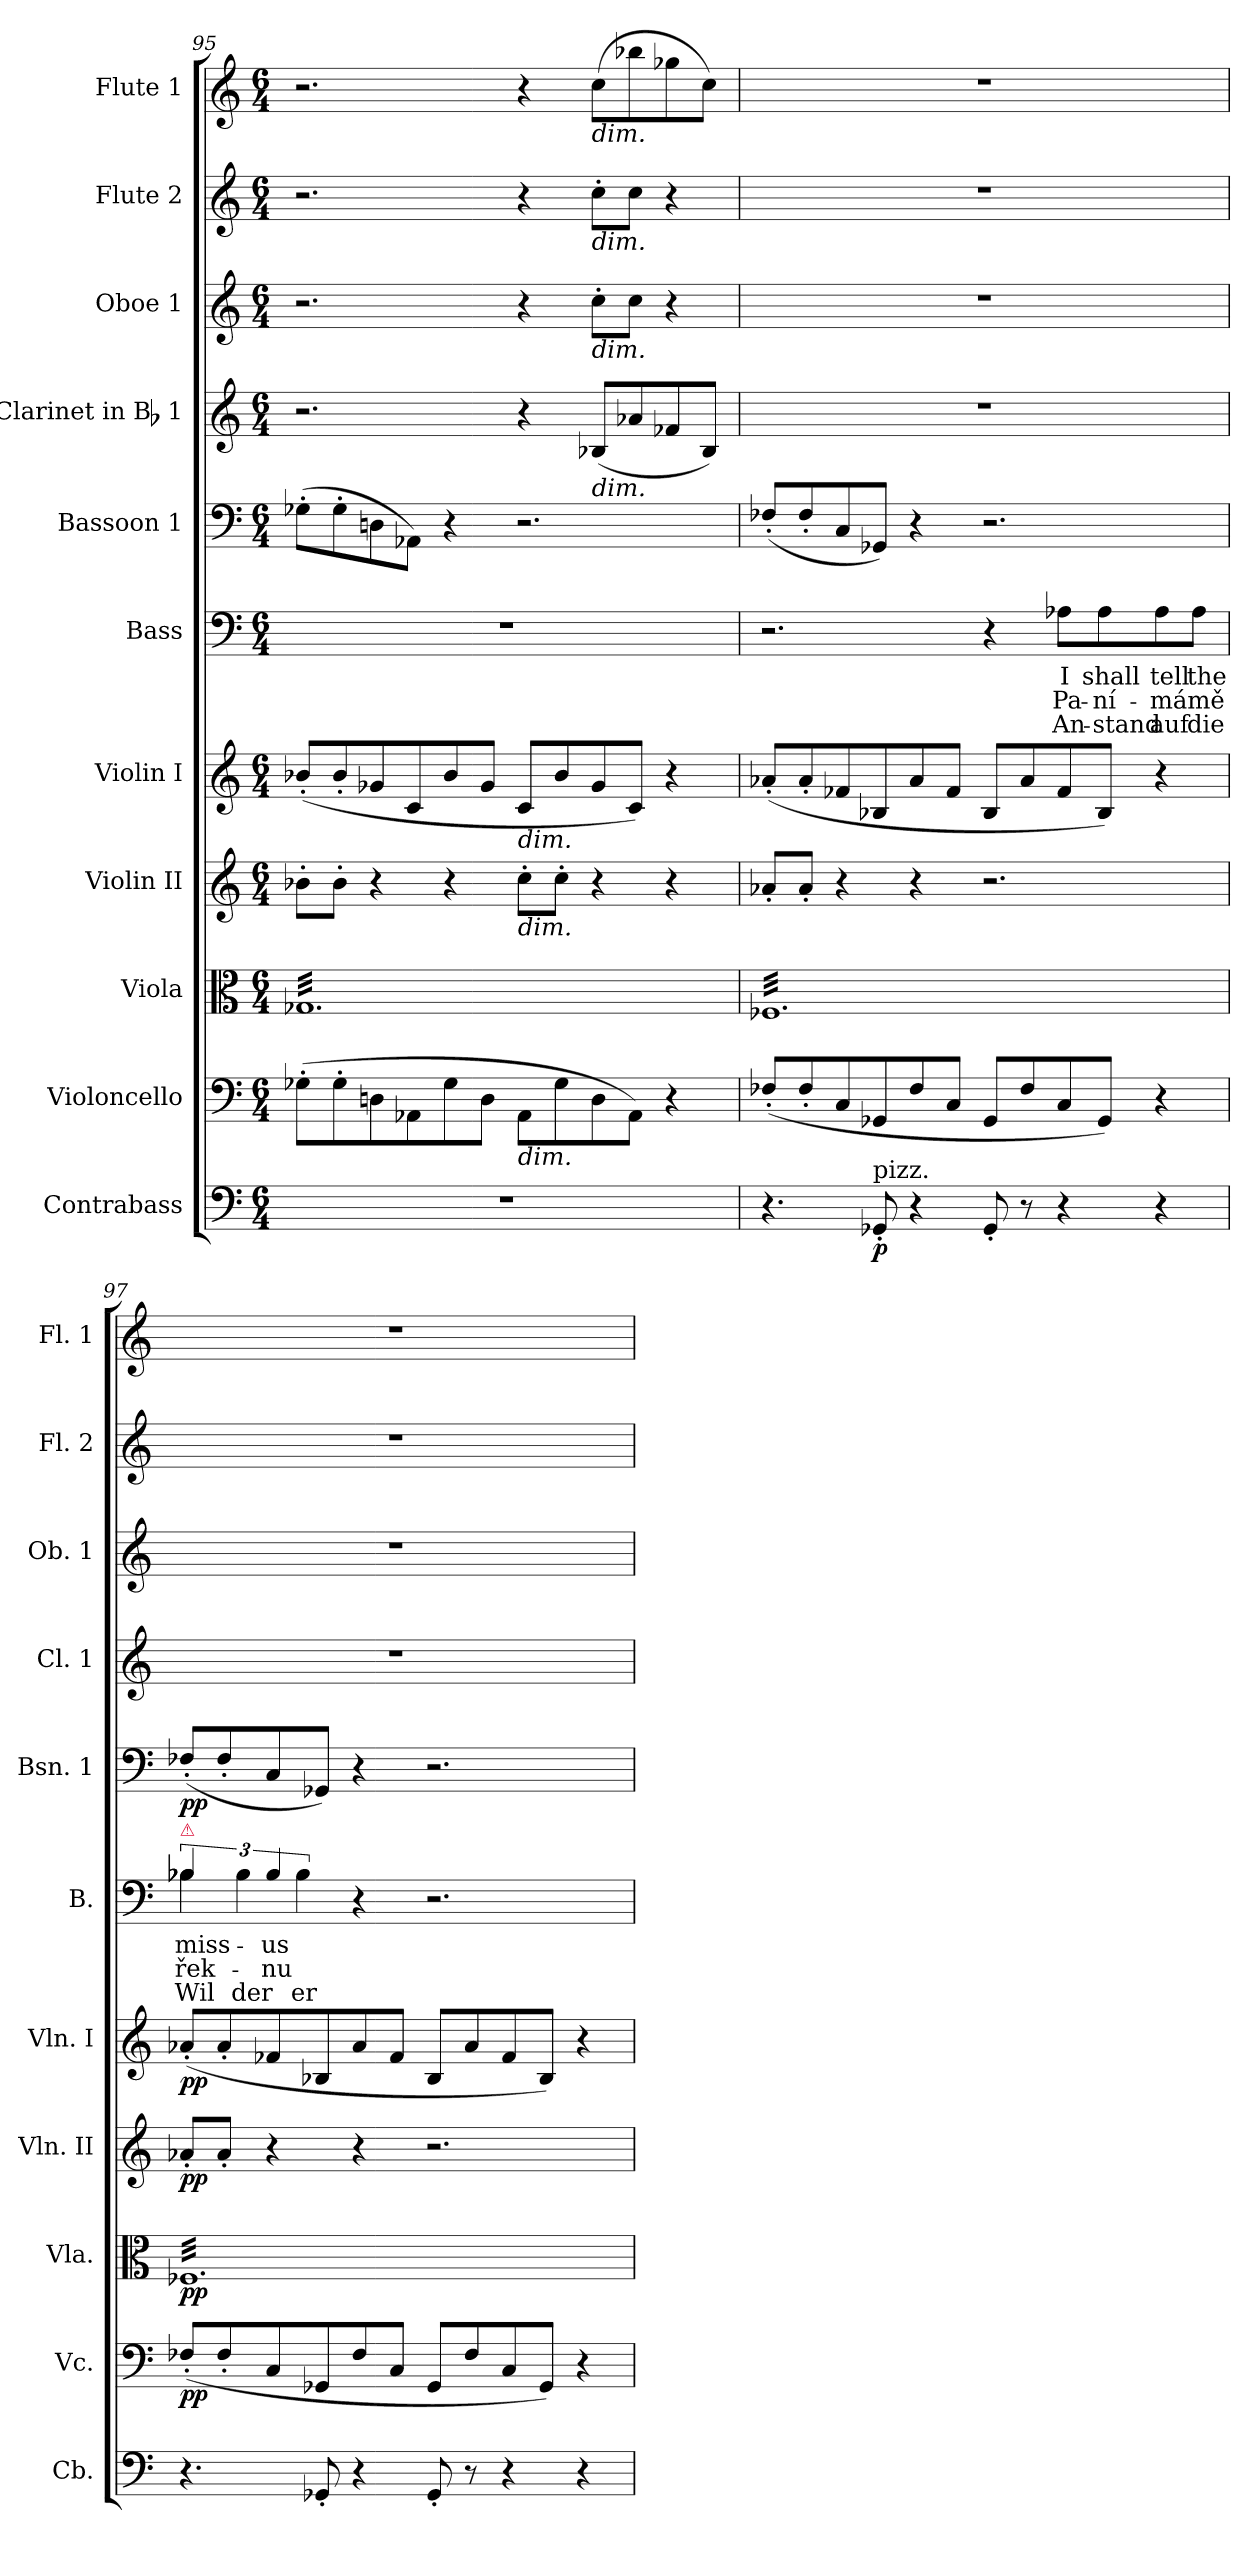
**kern	**dynam	**kern	**dynam	**kern	**dynam	**kern	**dynam	**kern	**dynam	**kern	**text	**text	**text	**kern	**dynam	**kern	**kern	**kern	**kern
*part11	*part11	*part10	*part10	*part9	*part9	*part8	*part8	*part7	*part7	*part6	*part6	*part6	*part6	*part5	*part5	*part4	*part3	*part2	*part1
*staff11	*staff11	*staff10	*staff10	*staff9	*staff9	*staff8	*staff8	*staff7	*staff7	*staff6	*staff6	*staff6	*staff6	*staff5	*staff5	*staff4	*staff3	*staff2	*staff1
*I"Contrabass	*	*I"Violoncello	*	*I"Viola	*	*I"Violin II	*	*I"Violin I	*	*I"Bass	*	*	*	*I"Bassoon 1	*	*I"Clarinet in Bb 1	*I"Oboe 1	*I"Flute 2	*I"Flute 1
*I'Cb.	*	*I'Vc.	*	*I'Vla.	*	*I'Vln. II	*	*I'Vln. I	*	*I'B.	*	*	*	*I'Bsn. 1	*	*I'Cl. 1	*I'Ob. 1	*I'Fl. 2	*I'Fl. 1
*clefF4	*	*clefF4	*	*clefC3	*	*clefG2	*	*clefG2	*	*clefF4	*	*	*	*clefF4	*	*clefG2	*clefG2	*clefG2	*clefG2
*ITrd7c12	*	*	*	*	*	*	*	*	*	*	*	*	*	*	*	*ITrd1c2	*	*	*
*k[]	*	*k[]	*	*k[]	*	*k[]	*	*k[]	*	*k[]	*	*	*	*k[]	*	*k[b-e-]	*k[]	*k[]	*k[]
*C:	*	*C:	*	*C:	*	*C:	*	*C:	*	*C:	*	*	*	*C:	*	*B-:	*C:	*C:	*C:
*M6/4	*	*M6/4	*	*M6/4	*	*M6/4	*	*M6/4	*	*M6/4	*	*	*	*M6/4	*	*M6/4	*M6/4	*M6/4	*M6/4
=95	=95	=95	=95	=95	=95	=95	=95	=95	=95	=95	=95	=95	=95	=95	=95	=95	=95	=95	=95
*	*	*	*	*tremolo	*	*	*	*	*	*	*	*	*	*	*	*	*	*	*
2%3r	.	(8G-X'L	.	32G-XLLL	.	8b-X'L	.	(8b-X'L	.	2%3r	.	.	.	(8G-X'L	.	2.r	2.r	2.r	2.r
.	.	.	.	32G-X	.	.	.	.	.	.	.	.	.	.	.	.	.	.	.
.	.	.	.	32G-X	.	.	.	.	.	.	.	.	.	.	.	.	.	.	.
.	.	.	.	32G-X	.	.	.	.	.	.	.	.	.	.	.	.	.	.	.
.	.	8G-'	.	32G-X	.	8b-'J	.	8b-'	.	.	.	.	.	8G-'	.	.	.	.	.
.	.	.	.	32G-X	.	.	.	.	.	.	.	.	.	.	.	.	.	.	.
.	.	.	.	32G-X	.	.	.	.	.	.	.	.	.	.	.	.	.	.	.
.	.	.	.	32G-X	.	.	.	.	.	.	.	.	.	.	.	.	.	.	.
.	.	8Dn	.	32G-X	.	4r	.	8g-X	.	.	.	.	.	8Dn	.	.	.	.	.
.	.	.	.	32G-X	.	.	.	.	.	.	.	.	.	.	.	.	.	.	.
.	.	.	.	32G-X	.	.	.	.	.	.	.	.	.	.	.	.	.	.	.
.	.	.	.	32G-X	.	.	.	.	.	.	.	.	.	.	.	.	.	.	.
.	.	8AA-X	.	32G-X	.	.	.	8c	.	.	.	.	.	8AA-XJ)	.	.	.	.	.
.	.	.	.	32G-X	.	.	.	.	.	.	.	.	.	.	.	.	.	.	.
.	.	.	.	32G-X	.	.	.	.	.	.	.	.	.	.	.	.	.	.	.
.	.	.	.	32G-X	.	.	.	.	.	.	.	.	.	.	.	.	.	.	.
.	.	8G-	.	32G-X	.	4r	.	8b-	.	.	.	.	.	4r	.	.	.	.	.
.	.	.	.	32G-X	.	.	.	.	.	.	.	.	.	.	.	.	.	.	.
.	.	.	.	32G-X	.	.	.	.	.	.	.	.	.	.	.	.	.	.	.
.	.	.	.	32G-X	.	.	.	.	.	.	.	.	.	.	.	.	.	.	.
.	.	8DJ	.	32G-X	.	.	.	8g-J	.	.	.	.	.	.	.	.	.	.	.
.	.	.	.	32G-X	.	.	.	.	.	.	.	.	.	.	.	.	.	.	.
.	.	.	.	32G-X	.	.	.	.	.	.	.	.	.	.	.	.	.	.	.
.	.	.	.	32G-X	.	.	.	.	.	.	.	.	.	.	.	.	.	.	.
!	!	!	!	!	!	!	!	!LO:TX:b:i:t=dim.	!	!	!	!	!	!	!	!	!	!	!
!	!	!	!	!	!	!LO:TX:b:i:t=dim.	!	!	!	!	!	!	!	!	!	!	!	!	!
!	!	!LO:TX:b:i:t=dim.	!	!	!	!	!	!	!	!	!	!	!	!	!	!	!	!	!
.	.	8AA-L	.	32G-X	.	8cc'L	.	8cL	.	.	.	.	.	2.r	.	4r	4r	4r	4r
.	.	.	.	32G-X	.	.	.	.	.	.	.	.	.	.	.	.	.	.	.
.	.	.	.	32G-X	.	.	.	.	.	.	.	.	.	.	.	.	.	.	.
.	.	.	.	32G-X	.	.	.	.	.	.	.	.	.	.	.	.	.	.	.
.	.	8G-	.	32G-X	.	8cc'J	.	8b-	.	.	.	.	.	.	.	.	.	.	.
.	.	.	.	32G-X	.	.	.	.	.	.	.	.	.	.	.	.	.	.	.
.	.	.	.	32G-X	.	.	.	.	.	.	.	.	.	.	.	.	.	.	.
.	.	.	.	32G-X	.	.	.	.	.	.	.	.	.	.	.	.	.	.	.
!	!	!	!	!	!	!	!	!	!	!	!	!	!	!	!	!	!	!	!LO:TX:b:i:t=dim.
!	!	!	!	!	!	!	!	!	!	!	!	!	!	!	!	!	!	!LO:TX:b:i:t=dim.	!
!	!	!	!	!	!	!	!	!	!	!	!	!	!	!	!	!	!LO:TX:b:i:t=dim.	!	!
!	!	!	!	!	!	!	!	!	!	!	!	!	!	!	!	!LO:TX:b:i:t=dim.	!	!	!
.	.	8D	.	32G-X	.	4r	.	8g-	.	.	.	.	.	.	.	(8A-XL	8cc'L	8cc'L	(8ccL
.	.	.	.	32G-X	.	.	.	.	.	.	.	.	.	.	.	.	.	.	.
.	.	.	.	32G-X	.	.	.	.	.	.	.	.	.	.	.	.	.	.	.
.	.	.	.	32G-X	.	.	.	.	.	.	.	.	.	.	.	.	.	.	.
.	.	8AA-J)	.	32G-X	.	.	.	8cJ)	.	.	.	.	.	.	.	8g-X	8ccJ	8ccJ	8bb-X
.	.	.	.	32G-X	.	.	.	.	.	.	.	.	.	.	.	.	.	.	.
.	.	.	.	32G-X	.	.	.	.	.	.	.	.	.	.	.	.	.	.	.
.	.	.	.	32G-X	.	.	.	.	.	.	.	.	.	.	.	.	.	.	.
.	.	4r	.	32G-X	.	4r	.	4r	.	.	.	.	.	.	.	8e--X	4r	4r	8gg-X
.	.	.	.	32G-X	.	.	.	.	.	.	.	.	.	.	.	.	.	.	.
.	.	.	.	32G-X	.	.	.	.	.	.	.	.	.	.	.	.	.	.	.
.	.	.	.	32G-X	.	.	.	.	.	.	.	.	.	.	.	.	.	.	.
.	.	.	.	32G-X	.	.	.	.	.	.	.	.	.	.	.	8A-J)	.	.	8ccJ)
.	.	.	.	32G-X	.	.	.	.	.	.	.	.	.	.	.	.	.	.	.
.	.	.	.	32G-X	.	.	.	.	.	.	.	.	.	.	.	.	.	.	.
.	.	.	.	32G-XJJJ	.	.	.	.	.	.	.	.	.	.	.	.	.	.	.
=96	=96	=96	=96	=96	=96	=96	=96	=96	=96	=96	=96	=96	=96	=96	=96	=96	=96	=96	=96
4.r	.	(>8F-X'L	.	32F-XLLL	.	8a-X'L	.	(8a-X'L	.	2.r	.	.	.	(8F-X'L	.	2%3r	2%3r	2%3r	2%3r
.	.	.	.	32F-X	.	.	.	.	.	.	.	.	.	.	.	.	.	.	.
.	.	.	.	32F-X	.	.	.	.	.	.	.	.	.	.	.	.	.	.	.
.	.	.	.	32F-X	.	.	.	.	.	.	.	.	.	.	.	.	.	.	.
.	.	8F-'	.	32F-X	.	8a-'J	.	8a-'	.	.	.	.	.	8F-'	.	.	.	.	.
.	.	.	.	32F-X	.	.	.	.	.	.	.	.	.	.	.	.	.	.	.
.	.	.	.	32F-X	.	.	.	.	.	.	.	.	.	.	.	.	.	.	.
.	.	.	.	32F-X	.	.	.	.	.	.	.	.	.	.	.	.	.	.	.
.	.	8C	.	32F-X	.	4r	.	8f-X	.	.	.	.	.	8C	.	.	.	.	.
.	.	.	.	32F-X	.	.	.	.	.	.	.	.	.	.	.	.	.	.	.
.	.	.	.	32F-X	.	.	.	.	.	.	.	.	.	.	.	.	.	.	.
.	.	.	.	32F-X	.	.	.	.	.	.	.	.	.	.	.	.	.	.	.
!LO:TX:a:t=pizz.	!	!	!	!	!	!	!	!	!	!	!	!	!	!	!	!	!	!	!
8GGG-X'	p	8GG-X	.	32F-X	.	.	.	8B-X	.	.	.	.	.	8GG-XJ)	.	.	.	.	.
.	.	.	.	32F-X	.	.	.	.	.	.	.	.	.	.	.	.	.	.	.
.	.	.	.	32F-X	.	.	.	.	.	.	.	.	.	.	.	.	.	.	.
.	.	.	.	32F-X	.	.	.	.	.	.	.	.	.	.	.	.	.	.	.
4r	.	8F-	.	32F-X	.	4r	.	8a-	.	.	.	.	.	4r	.	.	.	.	.
.	.	.	.	32F-X	.	.	.	.	.	.	.	.	.	.	.	.	.	.	.
.	.	.	.	32F-X	.	.	.	.	.	.	.	.	.	.	.	.	.	.	.
.	.	.	.	32F-X	.	.	.	.	.	.	.	.	.	.	.	.	.	.	.
.	.	8CJ	.	32F-X	.	.	.	8f-J	.	.	.	.	.	.	.	.	.	.	.
.	.	.	.	32F-X	.	.	.	.	.	.	.	.	.	.	.	.	.	.	.
.	.	.	.	32F-X	.	.	.	.	.	.	.	.	.	.	.	.	.	.	.
.	.	.	.	32F-X	.	.	.	.	.	.	.	.	.	.	.	.	.	.	.
8GGG-'	.	8GG-L	.	32F-X	.	2.r	.	8B-L	.	4r	.	.	.	2.r	.	.	.	.	.
.	.	.	.	32F-X	.	.	.	.	.	.	.	.	.	.	.	.	.	.	.
.	.	.	.	32F-X	.	.	.	.	.	.	.	.	.	.	.	.	.	.	.
.	.	.	.	32F-X	.	.	.	.	.	.	.	.	.	.	.	.	.	.	.
8r	.	8F-	.	32F-X	.	.	.	8a-	.	.	.	.	.	.	.	.	.	.	.
.	.	.	.	32F-X	.	.	.	.	.	.	.	.	.	.	.	.	.	.	.
.	.	.	.	32F-X	.	.	.	.	.	.	.	.	.	.	.	.	.	.	.
.	.	.	.	32F-X	.	.	.	.	.	.	.	.	.	.	.	.	.	.	.
4r	.	8C	.	32F-X	.	.	.	8f-	.	8A-X\L	I	Pa-	An-	.	.	.	.	.	.
.	.	.	.	32F-X	.	.	.	.	.	.	.	.	.	.	.	.	.	.	.
.	.	.	.	32F-X	.	.	.	.	.	.	.	.	.	.	.	.	.	.	.
.	.	.	.	32F-X	.	.	.	.	.	.	.	.	.	.	.	.	.	.	.
.	.	8GG-J)	.	32F-X	.	.	.	8B-J)	.	8A-\	shall	ní-	stand	.	.	.	.	.	.
.	.	.	.	32F-X	.	.	.	.	.	.	.	.	.	.	.	.	.	.	.
.	.	.	.	32F-X	.	.	.	.	.	.	.	.	.	.	.	.	.	.	.
.	.	.	.	32F-X	.	.	.	.	.	.	.	.	.	.	.	.	.	.	.
4r	.	4r	.	32F-X	.	.	.	4r	.	8A-\	tell	mámě	auf	.	.	.	.	.	.
.	.	.	.	32F-X	.	.	.	.	.	.	.	.	.	.	.	.	.	.	.
.	.	.	.	32F-X	.	.	.	.	.	.	.	.	.	.	.	.	.	.	.
.	.	.	.	32F-X	.	.	.	.	.	.	.	.	.	.	.	.	.	.	.
.	.	.	.	32F-X	.	.	.	.	.	8A-\J	the	.	die	.	.	.	.	.	.
.	.	.	.	32F-X	.	.	.	.	.	.	.	.	.	.	.	.	.	.	.
.	.	.	.	32F-X	.	.	.	.	.	.	.	.	.	.	.	.	.	.	.
.	.	.	.	32F-XJJJ	.	.	.	.	.	.	.	.	.	.	.	.	.	.	.
=97	=97	=97	=97	=97	=97	=97	=97	=97	=97	=97	=97	=97	=97	=97	=97	=97	=97	=97	=97
*	*	*	*	*	*	*	*	*	*	*^	*	*	*	*	*	*	*	*	*
!	!	!	!	!	!	!	!	!	!	!LO:TX:a:color=crimson:t=⚠	!	!	!	!	!	!	!	!	!	!
4.r	.	(8F-X'L	pp	32F-XLLL	pp	8a-X'L	pp	(8a-X'L	pp	4B-X	6B-X!	miss-	řek-	Wil	(8F-X'L	pp	2%3r	2%3r	2%3r	2%3r
.	.	.	.	32F-X	.	.	.	.	.	.	.	.	.	.	.	.	.	.	.	.
.	.	.	.	32F-X	.	.	.	.	.	.	.	.	.	.	.	.	.	.	.	.
.	.	.	.	32F-X	.	.	.	.	.	.	.	.	.	.	.	.	.	.	.	.
.	.	8F-'	.	32F-X	.	8a-'J	.	8a-'	.	.	.	.	.	.	8F-'	.	.	.	.	.
.	.	.	.	32F-X	.	.	.	.	.	.	.	.	.	.	.	.	.	.	.	.
.	.	.	.	.	.	.	.	.	.	.	6B-!	.	.	der	.	.	.	.	.	.
.	.	.	.	32F-X	.	.	.	.	.	.	.	.	.	.	.	.	.	.	.	.
.	.	.	.	32F-X	.	.	.	.	.	.	.	.	.	.	.	.	.	.	.	.
.	.	8C	.	32F-X	.	4r	.	8f-X	.	4B-	.	-us	nu	.	8C	.	.	.	.	.
.	.	.	.	32F-X	.	.	.	.	.	.	.	.	.	.	.	.	.	.	.	.
.	.	.	.	32F-X	.	.	.	.	.	.	.	.	.	.	.	.	.	.	.	.
.	.	.	.	.	.	.	.	.	.	.	6B-!	.	.	er	.	.	.	.	.	.
.	.	.	.	32F-X	.	.	.	.	.	.	.	.	.	.	.	.	.	.	.	.
8GGG-X'	.	8GG-X	.	32F-X	.	.	.	8B-X	.	.	.	.	.	.	8GG-XJ)	.	.	.	.	.
.	.	.	.	32F-X	.	.	.	.	.	.	.	.	.	.	.	.	.	.	.	.
.	.	.	.	32F-X	.	.	.	.	.	.	.	.	.	.	.	.	.	.	.	.
.	.	.	.	32F-X	.	.	.	.	.	.	.	.	.	.	.	.	.	.	.	.
4r	.	8F-	.	32F-X	.	4r	.	8a-	.	4r	4ryy	.	.	.	4r	.	.	.	.	.
.	.	.	.	32F-X	.	.	.	.	.	.	.	.	.	.	.	.	.	.	.	.
.	.	.	.	32F-X	.	.	.	.	.	.	.	.	.	.	.	.	.	.	.	.
.	.	.	.	32F-X	.	.	.	.	.	.	.	.	.	.	.	.	.	.	.	.
.	.	8CJ	.	32F-X	.	.	.	8f-J	.	.	.	.	.	.	.	.	.	.	.	.
.	.	.	.	32F-X	.	.	.	.	.	.	.	.	.	.	.	.	.	.	.	.
.	.	.	.	32F-X	.	.	.	.	.	.	.	.	.	.	.	.	.	.	.	.
.	.	.	.	32F-X	.	.	.	.	.	.	.	.	.	.	.	.	.	.	.	.
8GGG-'	.	8GG-L	.	32F-X	.	2.r	.	8B-L	.	2.r	2.ryy	.	.	.	2.r	.	.	.	.	.
.	.	.	.	32F-X	.	.	.	.	.	.	.	.	.	.	.	.	.	.	.	.
.	.	.	.	32F-X	.	.	.	.	.	.	.	.	.	.	.	.	.	.	.	.
.	.	.	.	32F-X	.	.	.	.	.	.	.	.	.	.	.	.	.	.	.	.
8r	.	8F-	.	32F-X	.	.	.	8a-	.	.	.	.	.	.	.	.	.	.	.	.
.	.	.	.	32F-X	.	.	.	.	.	.	.	.	.	.	.	.	.	.	.	.
.	.	.	.	32F-X	.	.	.	.	.	.	.	.	.	.	.	.	.	.	.	.
.	.	.	.	32F-X	.	.	.	.	.	.	.	.	.	.	.	.	.	.	.	.
4r	.	8C	.	32F-X	.	.	.	8f-	.	.	.	.	.	.	.	.	.	.	.	.
.	.	.	.	32F-X	.	.	.	.	.	.	.	.	.	.	.	.	.	.	.	.
.	.	.	.	32F-X	.	.	.	.	.	.	.	.	.	.	.	.	.	.	.	.
.	.	.	.	32F-X	.	.	.	.	.	.	.	.	.	.	.	.	.	.	.	.
.	.	8GG-J)	.	32F-X	.	.	.	8B-J)	.	.	.	.	.	.	.	.	.	.	.	.
.	.	.	.	32F-X	.	.	.	.	.	.	.	.	.	.	.	.	.	.	.	.
.	.	.	.	32F-X	.	.	.	.	.	.	.	.	.	.	.	.	.	.	.	.
.	.	.	.	32F-X	.	.	.	.	.	.	.	.	.	.	.	.	.	.	.	.
4r	.	4r	.	32F-X	.	.	.	4r	.	.	.	.	.	.	.	.	.	.	.	.
.	.	.	.	32F-X	.	.	.	.	.	.	.	.	.	.	.	.	.	.	.	.
.	.	.	.	32F-X	.	.	.	.	.	.	.	.	.	.	.	.	.	.	.	.
.	.	.	.	32F-X	.	.	.	.	.	.	.	.	.	.	.	.	.	.	.	.
.	.	.	.	32F-X	.	.	.	.	.	.	.	.	.	.	.	.	.	.	.	.
.	.	.	.	32F-X	.	.	.	.	.	.	.	.	.	.	.	.	.	.	.	.
.	.	.	.	32F-X	.	.	.	.	.	.	.	.	.	.	.	.	.	.	.	.
.	.	.	.	32F-XJJJ	.	.	.	.	.	.	.	.	.	.	.	.	.	.	.	.
*	*	*	*	*Xtremolo	*	*	*	*	*	*	*	*	*	*	*	*	*	*	*	*
*	*	*	*	*	*	*	*	*	*	*v	*v	*	*	*	*	*	*	*	*	*
=	=	=	=	=	=	=	=	=	=	=	=	=	=	=	=	=	=	=	=
*-	*-	*-	*-	*-	*-	*-	*-	*-	*-	*-	*-	*-	*-	*-	*-	*-	*-	*-	*-
